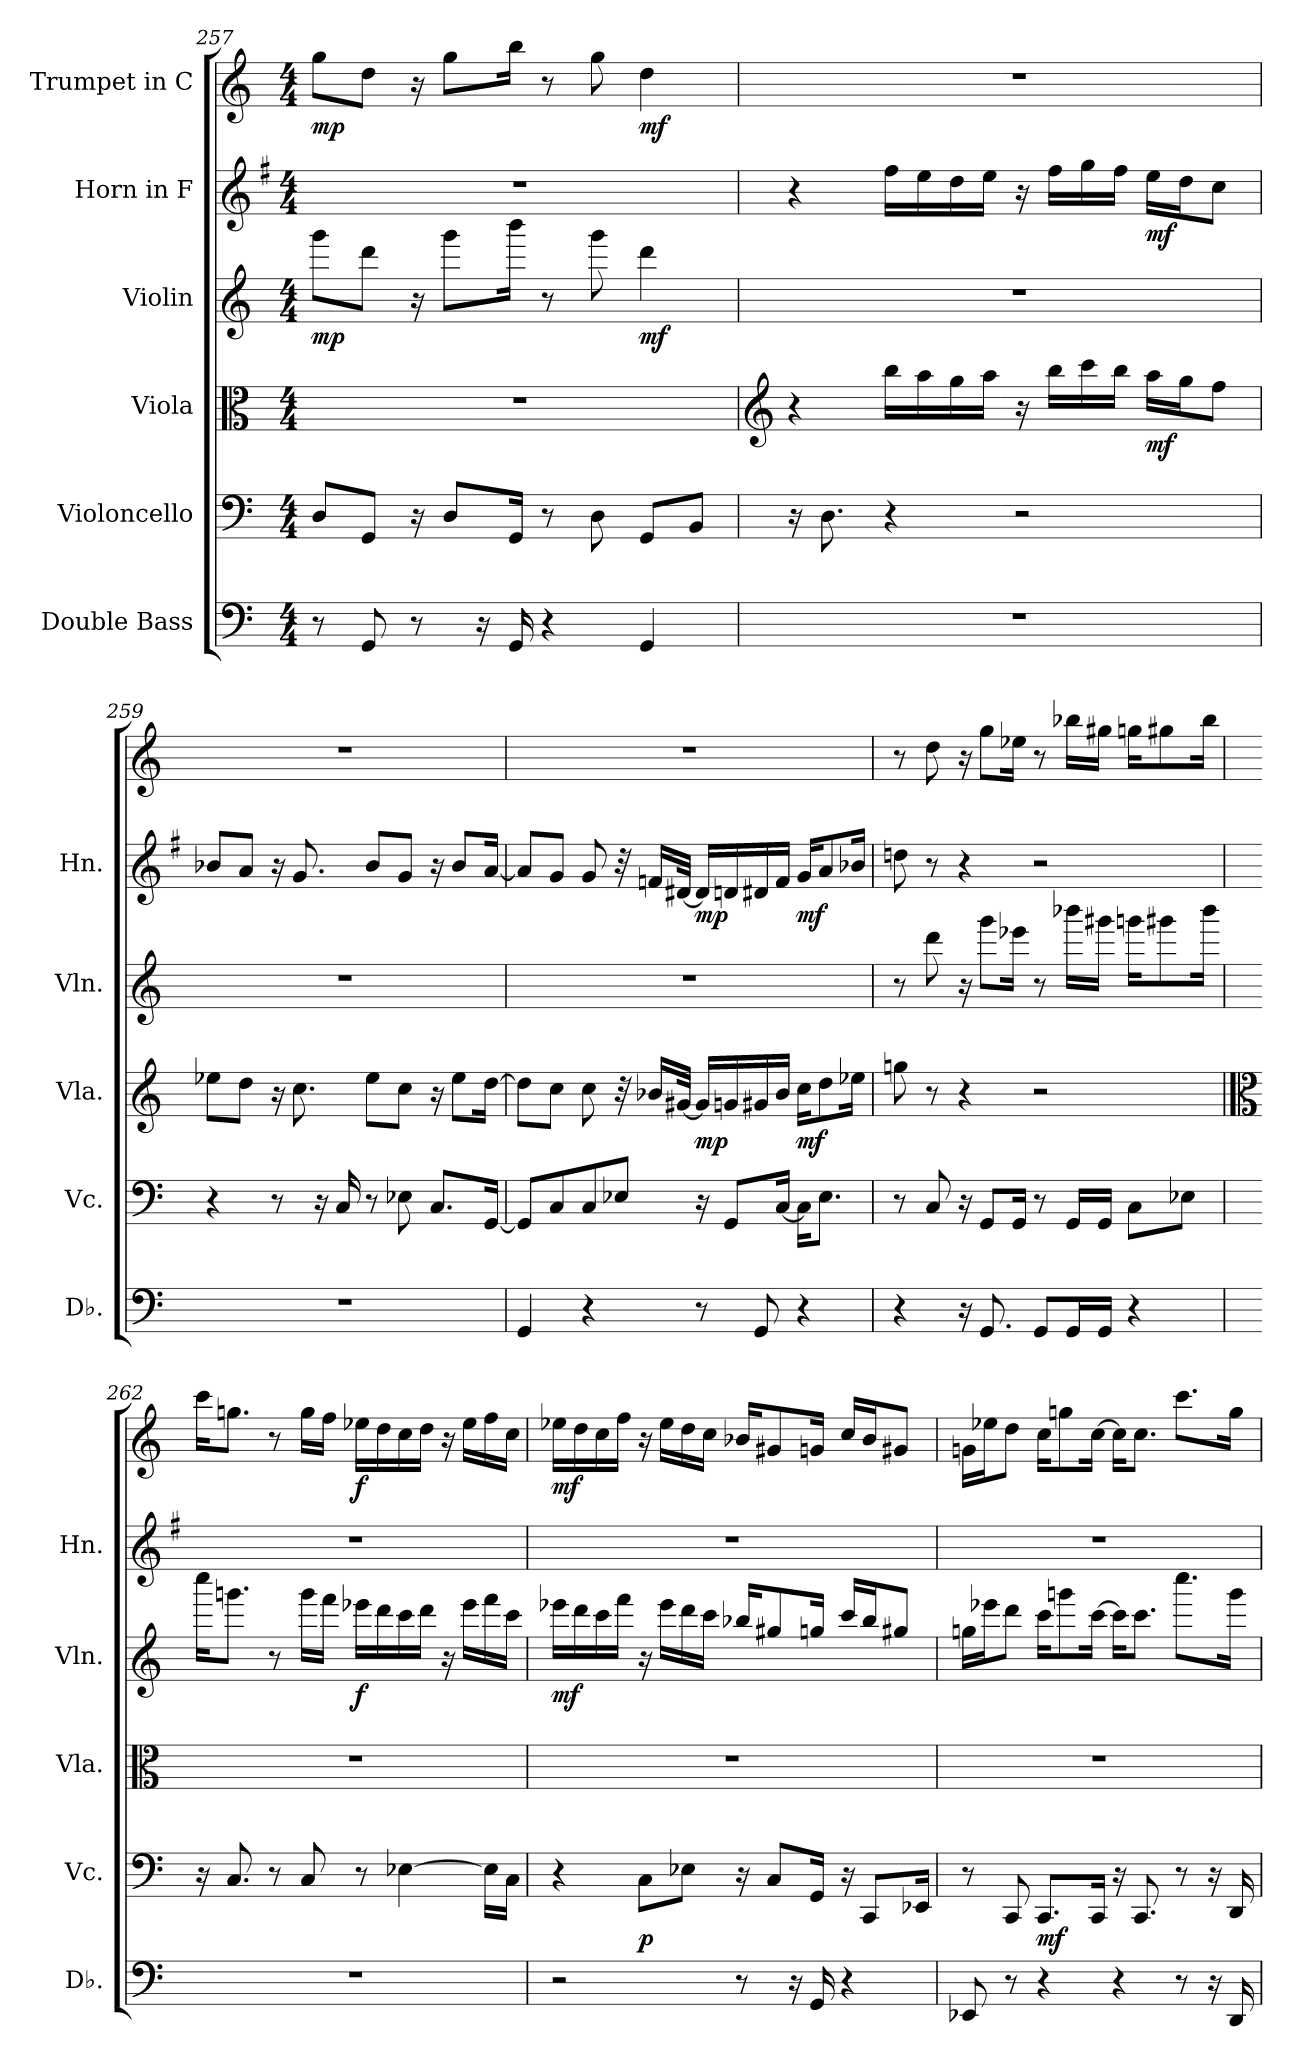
**kern	**kern	**dynam	**kern	**dynam	**kern	**dynam	**kern	**dynam	**kern	**dynam
*part6	*part5	*part5	*part4	*part4	*part3	*part3	*part2	*part2	*part1	*part1
*staff6	*staff5	*staff5	*staff4	*staff4	*staff3	*staff3	*staff2	*staff2	*staff1	*staff1
*I"Double Bass	*I"Violoncello	*	*I"Viola	*	*I"Violin	*	*I"Horn in F	*	*I"Trumpet in C	*
*I'Db.	*I'Vc.	*	*I'Vla.	*	*I'Vln.	*	*I'Hn.	*	*	*
*clefF4	*clefF4	*	*clefC3	*	*clefG2	*	*clefG2	*	*clefG2	*
*ITrd7c12	*	*	*	*	*	*	*ITrd4c7	*	*	*
*k[]	*k[]	*	*k[]	*	*k[]	*	*k[]	*	*k[]	*
*C:	*C:	*	*C:	*	*C:	*	*C:	*	*C:	*
*M4/4	*M4/4	*	*M4/4	*	*M4/4	*	*M4/4	*	*M4/4	*
=257	=257	=257	=257	=257	=257	=257	=257	=257	=257	=257
8r	8Di/L	.	1r	.	8gggi\L	mp	1r	.	8ggi\L	mp
8GGGi/	8GGi/J	.	.	.	8dddi\J	.	.	.	8ddi\J	.
8r	16r	.	.	.	16r	.	.	.	16r	.
.	8Di/L	.	.	.	8gggi\L	.	.	.	8ggi\L	.
16r	.	.	.	.	.	.	.	.	.	.
16GGGi/	16GGi/Jk	.	.	.	16bbbi\Jk	.	.	.	16bbi\Jk	.
4r	8r	.	.	.	8r	.	.	.	8r	.
.	8Di\	.	.	.	8gggi\	.	.	.	8ggi\	.
4GGGi/	8GGi/L	.	.	.	4dddi\	mf	.	.	4ddi\	mf
.	8BBi/J	.	.	.	.	.	.	.	.	.
!!LO:LB:g=z
=258	=258	=258	=258	=258	=258	=258	=258	=258	=258	=258
*	*	*	*clefG2	*	*	*	*	*	*	*
1r	16r	.	4r	.	1r	.	4r	.	1r	.
.	8.Di\	.	.	.	.	.	.	.	.	.
.	4r	.	16bbi\LL	.	.	.	16bi\LL	.	.	.
.	.	.	16aai\	.	.	.	16ai\	.	.	.
.	.	.	16ggi\	.	.	.	16gi\	.	.	.
.	.	.	16aai\JJ	.	.	.	16ai\JJ	.	.	.
.	2r	.	16r	.	.	.	16r	.	.	.
.	.	.	16bbi\LL	.	.	.	16bi\LL	.	.	.
.	.	.	16ccci\	.	.	.	16cci\	.	.	.
.	.	.	16bbi\JJ	.	.	.	16bi\JJ	.	.	.
.	.	.	16aai\LL	mf	.	.	16ai\LL	mf	.	.
.	.	.	16ggi\J	.	.	.	16gi\J	.	.	.
.	.	.	8ffi\J	.	.	.	8fi\J	.	.	.
=259	=259	=259	=259	=259	=259	=259	=259	=259	=259	=259
1r	4r	.	8ee-Xi\L	.	1r	.	8e-Xi/L	.	1r	.
.	.	.	8ddi\J	.	.	.	8di/J	.	.	.
.	8r	.	16r	.	.	.	16r	.	.	.
.	.	.	8.cci\	.	.	.	8.ci/	.	.	.
.	16r	.	.	.	.	.	.	.	.	.
.	16Ci/	.	.	.	.	.	.	.	.	.
.	8r	.	8ee-i\L	.	.	.	8e-i/L	.	.	.
.	8E-Xi\	.	8cci\J	.	.	.	8ci/J	.	.	.
.	8.Ci/L	.	16r	.	.	.	16r	.	.	.
.	.	.	8ee-i\L	.	.	.	8e-i/L	.	.	.
.	[16GGi/Jk	.	[16ddi\Jk	.	.	.	[16di/Jk	.	.	.
!!LO:PB:g=z
=260	=260	=260	=260	=260	=260	=260	=260	=260	=260	=260
4GGGi/	8GGi/L]	.	8ddi\L]	.	1r	.	8di/L]	.	1r	.
.	8Ci/	.	8cci\J	.	.	.	8ci/J	.	.	.
4r	8Ci/	.	8cci\	.	.	.	8ci/	.	.	.
.	8E-Xi/J	.	32r	.	.	.	32r	.	.	.
.	.	.	16b-Xi/LL	.	.	.	16B-Xi/LL	.	.	.
.	.	.	[32g#Xi/JJk	.	.	.	[32G#Xi/JJk	.	.	.
8r	16r	.	16g#i/LL]	mp	.	.	16G#i/LL]	mp	.	.
.	8GGi/L	.	16gni/	.	.	.	16Gni/	.	.	.
8GGGi/	.	.	16g#Xi/	.	.	.	16G#Xi/	.	.	.
.	[16Ci/Jk	.	16b-i/JJ	.	.	.	16B-i/JJ	.	.	.
4r	16Ci\KL]	.	16cci\KL	mf	.	.	16ci/KL	mf	.	.
.	8.E-i\J	.	8ddi\	.	.	.	8di/	.	.	.
.	.	.	16ee-Xi\Jk	.	.	.	16e-Xi/Jk	.	.	.
=261	=261	=261	=261	=261	=261	=261	=261	=261	=261	=261
4r	8r	.	8ggni\	.	8r	.	8gni\	.	8r	.
.	8Ci/	.	8r	.	8dddi\	.	8r	.	8ddi\	.
16r	16r	.	4r	.	16r	.	4r	.	16r	.
8.GGGi/	8GGi/L	.	.	.	8gggi\L	.	.	.	8ggi\L	.
.	16GGi/Jk	.	.	.	16eee-Xi\Jk	.	.	.	16ee-Xi\Jk	.
8GGGi/L	8r	.	2r	.	8r	.	2r	.	8r	.
16GGGi/L	16GGi/LL	.	.	.	16bbb-Xi\LL	.	.	.	16bb-Xi\LL	.
16GGGi/JJ	16GGi/JJ	.	.	.	16ggg#Xi\JJ	.	.	.	16gg#Xi\JJ	.
4r	8Ci\L	.	.	.	16gggni\KL	.	.	.	16ggni\KL	.
.	.	.	.	.	8ggg#Xi\	.	.	.	8gg#Xi\	.
.	8E-Xi\J	.	.	.	.	.	.	.	.	.
.	.	.	.	.	16bbb-i\Jk	.	.	.	16bb-i\Jk	.
!!LO:LB:g=z
=262	=262	=262	=262	=262	=262	=262	=262	=262	=262	=262
*	*	*	*clefC3	*	*	*	*	*	*	*
1r	16r	.	1r	.	16cccci\KL	.	1r	.	16ccci\KL	.
.	8.Ci/	.	.	.	8.gggni\J	.	.	.	8.ggni\J	.
.	8r	.	.	.	8r	.	.	.	8r	.
.	8Ci/	.	.	.	16gggi\LL	.	.	.	16ggi\LL	.
.	.	.	.	.	16fffi\JJ	.	.	.	16ffi\JJ	.
.	8r	.	.	.	16eee-Xi\LL	f	.	.	16ee-Xi\LL	f
.	.	.	.	.	16dddi\	.	.	.	16ddi\	.
.	[4E-Xi\	.	.	.	16ccci\	.	.	.	16cci\	.
.	.	.	.	.	16dddi\JJ	.	.	.	16ddi\JJ	.
.	.	.	.	.	16r	.	.	.	16r	.
.	.	.	.	.	16eee-i\LL	.	.	.	16ee-i\LL	.
.	16E-i\LL]	.	.	.	16fffi\	.	.	.	16ffi\	.
.	16Ci\JJ	.	.	.	16ccci\JJ	.	.	.	16cci\JJ	.
=263	=263	=263	=263	=263	=263	=263	=263	=263	=263	=263
2r	4r	.	1r	.	16eee-Xi\LL	mf	1r	.	16ee-Xi\LL	mf
.	.	.	.	.	16dddi\	.	.	.	16ddi\	.
.	.	.	.	.	16ccci\	.	.	.	16cci\	.
.	.	.	.	.	16fffi\JJ	.	.	.	16ffi\JJ	.
.	8Ci\L	p	.	.	16r	.	.	.	16r	.
.	.	.	.	.	16eee-i\LL	.	.	.	16ee-i\LL	.
.	8E-Xi\J	.	.	.	16dddi\	.	.	.	16ddi\	.
.	.	.	.	.	16ccci\JJ	.	.	.	16cci\JJ	.
8r	16r	.	.	.	16bb-Xi/KL	.	.	.	16b-Xi/KL	.
.	8Ci/L	.	.	.	8gg#Xi/	.	.	.	8g#Xi/	.
16r	.	.	.	.	.	.	.	.	.	.
16GGGi/	16GGi/Jk	.	.	.	16ggni/Jk	.	.	.	16gni/Jk	.
4r	16r	.	.	.	16ccci/LL	.	.	.	16cci/LL	.
.	8CCi/L	.	.	.	16bb-i/J	.	.	.	16b-i/J	.
.	.	.	.	.	8gg#Xi/J	.	.	.	8g#Xi/J	.
.	16EE-Xi/Jk	.	.	.	.	.	.	.	.	.
!!LO:PB:g=z
=264	=264	=264	=264	=264	=264	=264	=264	=264	=264	=264
8EEE-Xi/	8r	.	1r	.	16ggni\LL	.	1r	.	16gni\LL	.
.	.	.	.	.	16eee-Xi\J	.	.	.	16ee-Xi\J	.
8r	8CCi/	.	.	.	8dddi\J	.	.	.	8ddi\J	.
4r	8.CCi/L	mf	.	.	16ccci\KL	.	.	.	16cci\KL	.
.	.	.	.	.	8gggni\	.	.	.	8ggni\	.
.	16CCi/Jk	.	.	.	[16ccci\Jk	.	.	.	[16cci\Jk	.
4r	16r	.	.	.	16ccci\KL]	.	.	.	16cci\KL]	.
.	8.CCi/	.	.	.	8.ccci\J	.	.	.	8.cci\J	.
8r	8r	.	.	.	8.cccci\L	.	.	.	8.ccci\L	.
16r	16r	.	.	.	.	.	.	.	.	.
16DDDi/	16DDi/	.	.	.	16gggi\Jk	.	.	.	16ggi\Jk	.
=	=	=	=	=	=	=	=	=	=	=
*-	*-	*-	*-	*-	*-	*-	*-	*-	*-	*-
